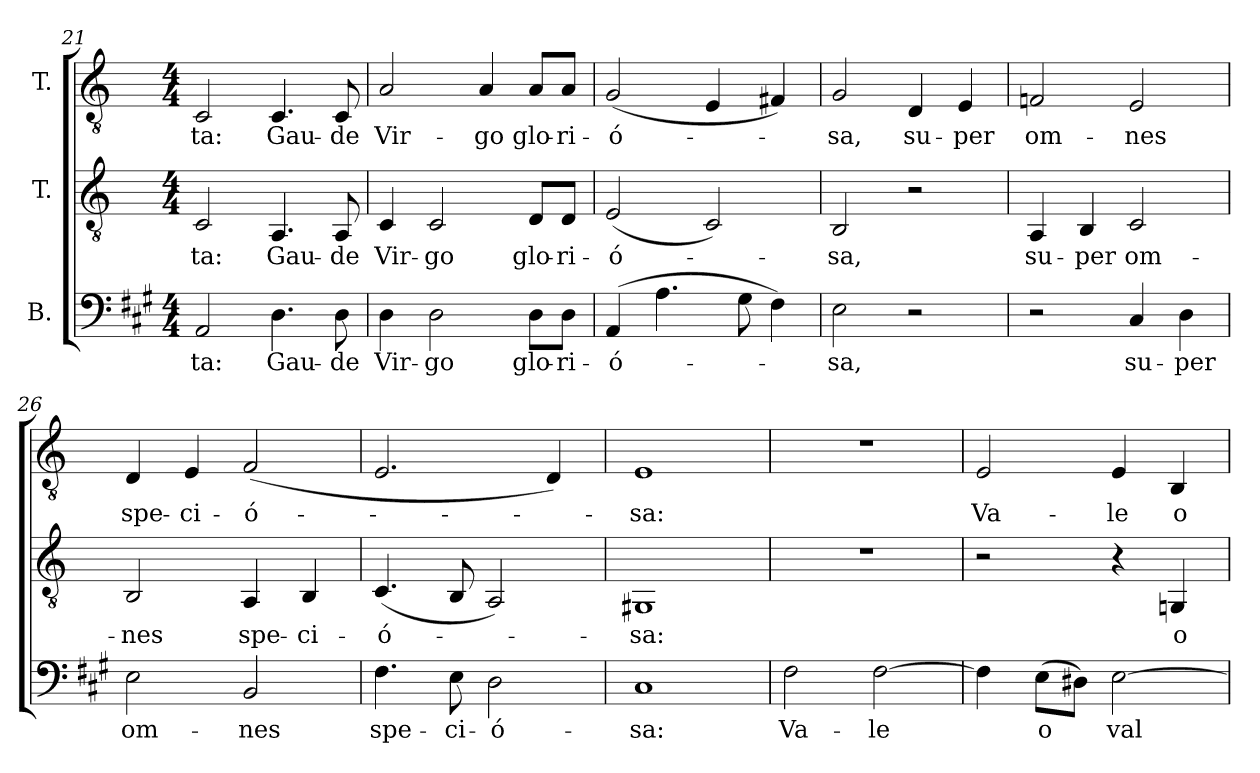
**kern	**text	**kern	**text	**kern	**text
*part3	*part3	*part2	*part2	*part1	*part1
*staff3	*staff3	*staff2	*staff2	*staff1	*staff1
*I"B.	*	*I"T.	*	*I"T.	*
*clefF4	*	*clefGv2	*	*clefGv2	*
*	*	*ITrd2c3	*	*ITrd2c3	*
*k[f#c#g#]	*	*k[f#c#g#]	*	*k[f#c#g#]	*
*A:	*	*A:	*	*A:	*
*M4/4	*	*M4/4	*	*M4/4	*
=21	=21	=21	=21	=21	=21
!	!LO:LY:b:color=#000000	!	!	!	!
!	!	!	!LO:LY:b:color=#000000	!	!
!	!	!	!	!	!LO:LY:b:color=#000000
2AAi/	-ta:	2AAi/	-ta:	2AAi/	-ta:
!	!LO:LY:b:color=#000000	!	!	!	!
!	!	!	!LO:LY:b:color=#000000	!	!
!	!	!	!	!	!LO:LY:b:color=#000000
4.Di\	Gau-	4.FF#i/	Gau-	4.AAi/	Gau-
!	!LO:LY:b:color=#000000	!	!	!	!
!	!	!	!LO:LY:b:color=#000000	!	!
!	!	!	!	!	!LO:LY:b:color=#000000
8Di\	-de	8FF#i/	-de	8AAi/	-de
=22	=22	=22	=22	=22	=22
!	!LO:LY:b:color=#000000	!	!	!	!
!	!	!	!LO:LY:b:color=#000000	!	!
!	!	!	!	!	!LO:LY:b:color=#000000
4Di\	Vir-	4AAi/	Vir-	2F#i/	Vir-
!	!LO:LY:b:color=#000000	!	!	!	!
!	!	!	!LO:LY:b:color=#000000	!	!
2Di\	-go	2AAi/	-go	.	.
!	!	!	!	!	!LO:LY:b:color=#000000
.	.	.	.	4F#i/	-go
!	!LO:LY:b:color=#000000	!	!	!	!
!	!	!	!LO:LY:b:color=#000000	!	!
!	!	!	!	!	!LO:LY:b:color=#000000
8Di\L	glo-	8BBi/L	glo-	8F#i/L	glo-
!	!LO:LY:b:color=#000000	!	!	!	!
!	!	!	!LO:LY:b:color=#000000	!	!
!	!	!	!	!	!LO:LY:b:color=#000000
8Di\J	-ri-	8BBi/J	-ri-	8F#i/J	-ri-
!!LO:LB:g=z
=23	=23	=23	=23	=23	=23
!	!LO:LY:b:color=#000000	!	!	!	!
!	!	!	!LO:LY:b:color=#000000	!	!
!	!	!	!	!	!LO:LY:b:color=#000000
(4AAi/	-ó-	(2C#i/	-ó-	(2Ei/	-ó-
4.Ai\	.	.	.	.	.
.	.	2AAi/)	.	4C#i/	.
8G#i\	.	.	.	.	.
4F#i\)	.	.	.	4D#Xi/)	.
=24	=24	=24	=24	=24	=24
!	!LO:LY:b:color=#000000	!	!	!	!
!	!	!	!LO:LY:b:color=#000000	!	!
!	!	!	!	!	!LO:LY:b:color=#000000
2Ei\	-sa,	2GG#i/	-sa,	2Ei/	-sa,
!	!	!	!	!	!LO:LY:b:color=#000000
2r	.	2r	.	4BBi/	su-
!	!	!	!	!	!LO:LY:b:color=#000000
.	.	.	.	4C#i/	-per
=25	=25	=25	=25	=25	=25
!	!	!	!LO:LY:b:color=#000000	!	!
!	!	!	!	!	!LO:LY:b:color=#000000
2r	.	4FF#i/	su-	2Dni/	om-
!	!	!	!LO:LY:b:color=#000000	!	!
.	.	4GG#i/	-per	.	.
!	!LO:LY:b:color=#000000	!	!	!	!
!	!	!	!LO:LY:b:color=#000000	!	!
!	!	!	!	!	!LO:LY:b:color=#000000
4C#i/	su-	2AAi/	om-	2C#i/	-nes
!	!LO:LY:b:color=#000000	!	!	!	!
4Di\	-per	.	.	.	.
=26	=26	=26	=26	=26	=26
!	!LO:LY:b:color=#000000	!	!	!	!
!	!	!	!LO:LY:b:color=#000000	!	!
!	!	!	!	!	!LO:LY:b:color=#000000
2Ei\	om-	2GG#i/	-nes	4BBi/	spe-
!	!	!	!	!	!LO:LY:b:color=#000000
.	.	.	.	4C#i/	-ci-
!	!LO:LY:b:color=#000000	!	!	!	!
!	!	!	!LO:LY:b:color=#000000	!	!
!	!	!	!	!	!LO:LY:b:color=#000000
2BBi/	-nes	4FF#i/	spe-	(2Di/	-ó-
!	!	!	!LO:LY:b:color=#000000	!	!
.	.	4GG#i/	-ci-	.	.
=27	=27	=27	=27	=27	=27
!	!LO:LY:b:color=#000000	!	!	!	!
!	!	!	!LO:LY:b:color=#000000	!	!
4.F#i\	spe-	(4.AAi/	-ó-	2.C#i/	.
!	!LO:LY:b:color=#000000	!	!	!	!
8Ei\	-ci-	8GG#i/	.	.	.
!	!LO:LY:b:color=#000000	!	!	!	!
2Di\	-ó-	2FF#i/)	.	.	.
.	.	.	.	4BBi/)	.
=28	=28	=28	=28	=28	=28
!	!LO:LY:b:color=#000000	!	!	!	!
!	!	!	!LO:LY:b:color=#000000	!	!
!	!	!	!	!	!LO:LY:b:color=#000000
1C#i	-sa:	1EE#Xi	-sa:	1C#i	-sa:
!!LO:PB:g=z
=29	=29	=29	=29	=29	=29
!	!LO:LY:b:color=#000000	!	!	!	!
2F#i\	Va-	1r	.	1r	.
!	!LO:LY:b:color=#000000	!	!	!	!
[2F#i\	-le	.	.	.	.
=30	=30	=30	=30	=30	=30
!	!	!	!	!	!LO:LY:b:color=#000000
4F#i\]	.	2r	.	2C#i/	Va-
!	!LO:LY:b:color=#000000	!	!	!	!
(8Ei\L	o	.	.	.	.
8D#Xi\J)	.	.	.	.	.
!	!LO:LY:b:color=#000000	!	!	!	!
!	!	!	!	!	!LO:LY:b:color=#000000
[2Ei\	val-	4r	.	4C#i/	-le
!	!	!	!LO:LY:b:color=#000000	!	!
!	!	!	!	!	!LO:LY:b:color=#000000
.	.	4EEni/	o	4GG#i/	o
=	=	=	=	=	=
*-	*-	*-	*-	*-	*-
